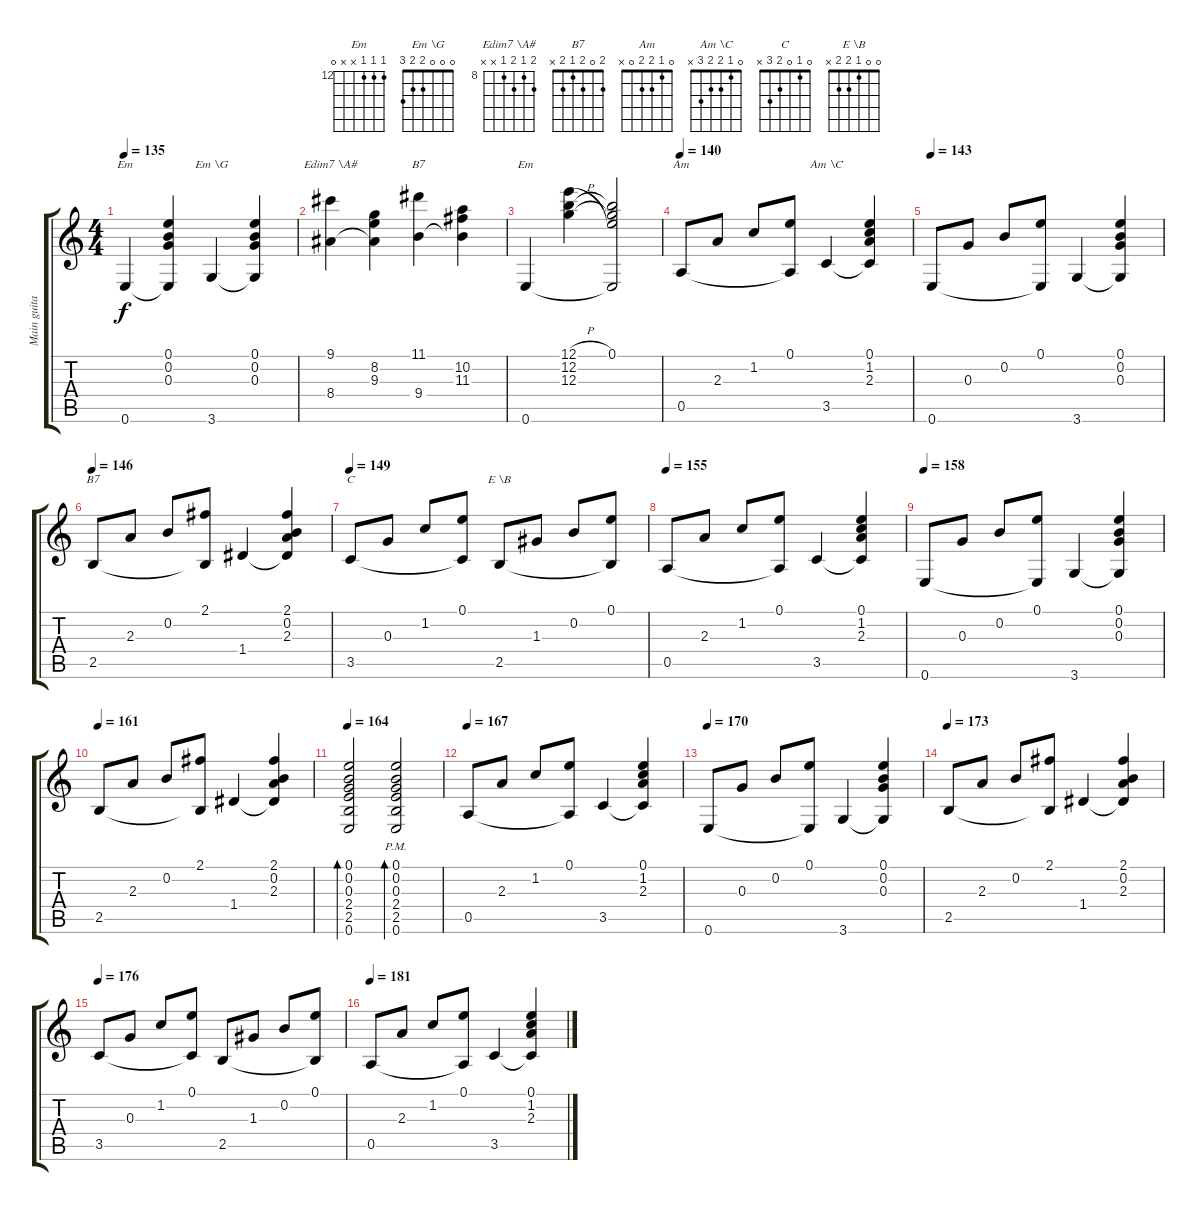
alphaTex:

\track ("Main guitar" "Main guita") {instrument acousticguitarsteel}
\staff {score tabs}
\tuning (E4 B3 G3 D3 A2 E2) {hide}
\chord ("Em" 0 0 0 2 2 0)
\chord ("Em \\G" 0 0 0 2 2 3)
\chord ("Edim7 \\A#" 9 8 9 8 x x) {firstfret 8}
\chord ("B7" 11 10 11 9 x x) {firstfret 9}
\chord ("Em" 12 12 12 x x 0) {firstfret 12}
\chord ("Am" 0 1 2 2 0 x)
\chord ("Am \\C" 0 1 2 2 3 x)
\chord ("B7" 2 0 2 1 2 x)
\chord ("C" 0 1 0 2 3 x)
\chord ("E \\B" 0 0 1 2 2 x)
\ts (4 4)
\tempo 135
\clef g2
\ks c
0.6.4{ch "Em" dy f} (0.1 0.2 0.3 0.6{t}).4 3.6.4{ch "Em \\G"} (0.1 0.2 0.3 3.6{t}).4 |
(9.1 8.4).4{ch "Edim7 \\A#"} (8.2 9.3 8.4{t}).4 (11.1 9.4).4{ch "B7"} (10.2 11.3 9.4{t}).4 |
0.6.4{ch "Em"} (12.1{h} 12.2 12.3).4 (0.1 12.2{t} 12.3{t} 0.6{t}).2 |
\tempo 140
0.5.8{ch "Am"} 2.3.8 1.2.8 (0.1 0.5{t}).8 3.5.4{ch "Am \\C"} (0.1 1.2 2.3 3.5{t}).4 |
\tempo 143
0.6.8 0.3.8 0.2.8 (0.1 0.6{t}).8 3.6.4 (0.1 0.2 0.3 3.6{t}).4 |
\tempo 146
2.5.8{ch "B7"} 2.3.8 0.2.8 (2.1 2.5{t}).8 1.4.4 (2.1 0.2 2.3 1.4{t}).4 |
\tempo 149
3.5.8{ch "C"} 0.3.8 1.2.8 (0.1 3.5{t}).8 2.5.8{ch "E \\B"} 1.3.8 0.2.8 (0.1 2.5{t}).8 |
\tempo 155
0.5.8 2.3.8 1.2.8 (0.1 0.5{t}).8 3.5.4 (0.1 1.2 2.3 3.5{t}).4 |
\tempo 158
0.6.8 0.3.8 0.2.8 (0.1 0.6{t}).8 3.6.4 (0.1 0.2 0.3 3.6{t}).4 |
\tempo 161
2.5.8 2.3.8 0.2.8 (2.1 2.5{t}).8 1.4.4 (2.1 0.2 2.3 1.4{t}).4 |
\tempo 164
(0.1 0.2 0.3 2.4 2.5 0.6).2{bd 120} (0.1{pm} 0.2{pm} 0.3{pm} 2.4{pm} 2.5{pm} 0.6{pm}).2{bd 120} |
\tempo 167
0.5.8 2.3.8 1.2.8 (0.1 0.5{t}).8 3.5.4 (0.1 1.2 2.3 3.5{t}).4 |
\tempo 170
0.6.8 0.3.8 0.2.8 (0.1 0.6{t}).8 3.6.4 (0.1 0.2 0.3 3.6{t}).4 |
\tempo 173
2.5.8 2.3.8 0.2.8 (2.1 2.5{t}).8 1.4.4 (2.1 0.2 2.3 1.4{t}).4 |
\tempo 176
3.5.8 0.3.8 1.2.8 (0.1 3.5{t}).8 2.5.8 1.3.8 0.2.8 (0.1 2.5{t}).8 |
\tempo 181
0.5.8 2.3.8 1.2.8 (0.1 0.5{t}).8 3.5.4 (0.1 1.2 2.3 3.5{t}).4
